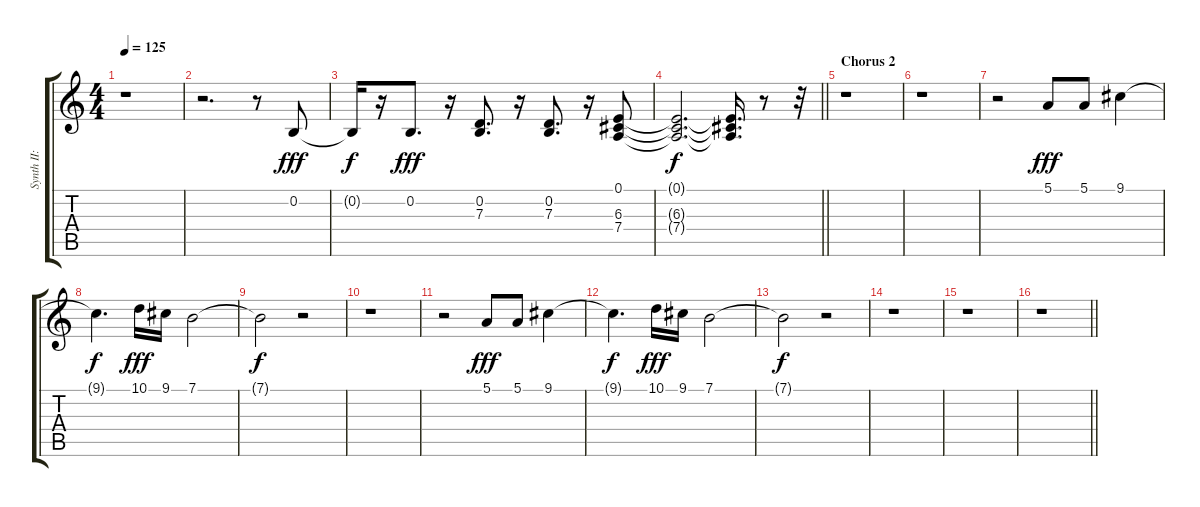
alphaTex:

\track ("Synth II: Christine McVie" "Synth II: ") {instrument synthbrass1}
\staff {score tabs}
\tuning (E4 B3 G3 D3 A2 E2) {hide}
\ts (4 4)
\tempo 125
\clef g2
\ks c
r.1{dy f} |
r.2{d} r.8 0.2.8{dy fff} |
0.2{t}.16{dy f} r.16 0.2.8{d dy fff} r.16 (0.2 7.3).8{d} r.16 (0.2 7.3).8{d} r.16 (0.1 6.3 7.4).8 |
\barLineRight lightlight
(0.1{t} 6.3{t} 7.4{t}).2{d dy f} (0.1{t} 6.3{t} 7.4{t}).16{d} r.8 r.32 |
\section ("" "Chorus 2")
r.1 |
r.1 |
r.2{instrument synthbrass1} 5.1.8{dy fff} 5.1.8 9.1.4 |
9.1{t}.4{d dy f} 10.1.16{dy fff} 9.1.16 7.1.2 |
7.1{t}.2{dy f} r.2 |
r.1 |
r.2{instrument synthbrass1} 5.1.8{dy fff} 5.1.8 9.1.4 |
9.1{t}.4{d dy f} 10.1.16{dy fff} 9.1.16 7.1.2 |
7.1{t}.2{dy f} r.2 |
r.1 |
r.1 |
\barLineRight lightlight
r.1
